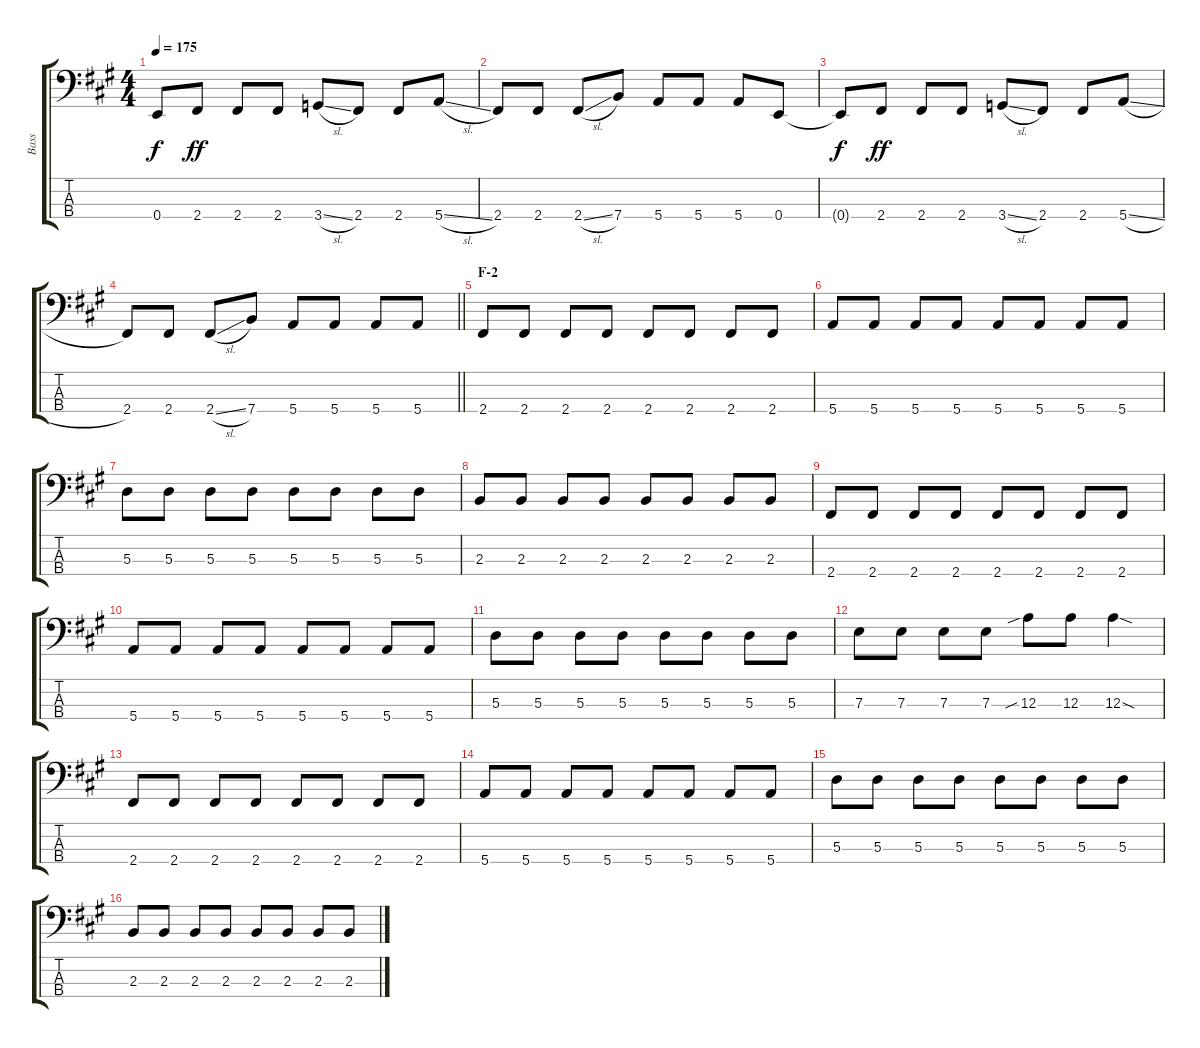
\track ("Bass" "Bass") {instrument electricbasspick}
\staff {score tabs}
\tuning (G2 D2 A1 E1) {hide}
\ts (4 4)
\tempo 175
\clef f4
\ks a
0.4{t}.8{dy f} 2.4.8{dy ff} 2.4.8 2.4.8 3.4{sl}.8 2.4.8 2.4.8 5.4{sl}.8 |
2.4.8 2.4.8 2.4{sl}.8 7.4.8 5.4.8 5.4.8 5.4.8 0.4.8 |
0.4{t}.8{dy f} 2.4.8{dy ff} 2.4.8 2.4.8 3.4{sl}.8 2.4.8 2.4.8 5.4{sl}.8 |
\barLineRight lightlight
2.4.8 2.4.8 2.4{sl}.8 7.4.8 5.4.8 5.4.8 5.4.8 5.4.8 |
\section ("" "F-2")
2.4.8 2.4.8 2.4.8 2.4.8 2.4.8 2.4.8 2.4.8 2.4.8 |
5.4.8 5.4.8 5.4.8 5.4.8 5.4.8 5.4.8 5.4.8 5.4.8 |
5.3.8 5.3.8 5.3.8 5.3.8 5.3.8 5.3.8 5.3.8 5.3.8 |
2.3.8 2.3.8 2.3.8 2.3.8 2.3.8 2.3.8 2.3.8 2.3.8 |
2.4.8 2.4.8 2.4.8 2.4.8 2.4.8 2.4.8 2.4.8 2.4.8 |
5.4.8 5.4.8 5.4.8 5.4.8 5.4.8 5.4.8 5.4.8 5.4.8 |
5.3.8 5.3.8 5.3.8 5.3.8 5.3.8 5.3.8 5.3.8 5.3.8 |
7.3.8 7.3.8 7.3.8 7.3.8 12.3{sib}.8 12.3.8 12.3{sod}.4 |
2.4.8 2.4.8 2.4.8 2.4.8 2.4.8 2.4.8 2.4.8 2.4.8 |
5.4.8 5.4.8 5.4.8 5.4.8 5.4.8 5.4.8 5.4.8 5.4.8 |
5.3.8 5.3.8 5.3.8 5.3.8 5.3.8 5.3.8 5.3.8 5.3.8 |
2.3.8 2.3.8 2.3.8 2.3.8 2.3.8 2.3.8 2.3.8 2.3.8
